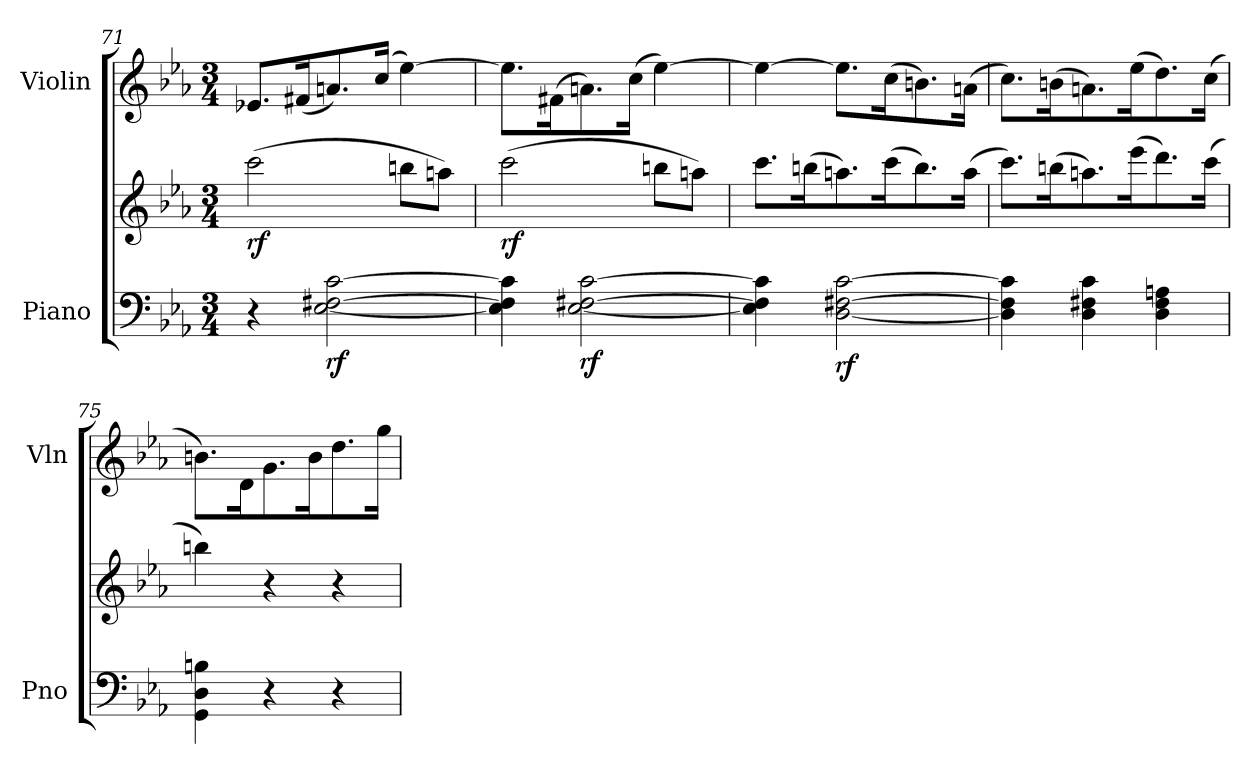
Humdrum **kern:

**kern	**kern	**dynam	**kern
*part2	*part2	*part2	*part1
*staff3	*staff2	*staff2/3	*staff1
*I"Piano	*	*	*I"Violin
*I'Pno	*	*	*I'Vln
*clefF4	*clefG2	*	*clefG2
*k[b-e-a-]	*k[b-e-a-]	*	*k[b-e-a-]
*M3/4	*M3/4	*	*M3/4
=71	=71	=71	=71
!	!	!LO:DY:b	!
4r	(>2ccc\	rf	8.e-X/L
.	.	.	(<16f#X/K
!	!	!LO:DY:b=2	!
[2E-\ [2F#X\ [2c\	.	rf	8.an/)
.	.	.	(>16cc/Jk
.	8bbn\L	.	[4ee-\)
.	8aan\J)	.	.
!!LO:LB:g=z
=72	=72	=72	=72
!	!	!LO:DY:b	!
4E-\] 4F#\] 4c\]	(>2ccc\	rf	8.ee-\L]
.	.	.	(>16f#X\K
!	!	!LO:DY:b=2	!
[2E-\ [2F#X\ [2c\	.	rf	8.an\)
.	.	.	(>16cc\Jk
.	8bbn\L	.	[4ee-\)
.	8aan\J)	.	.
=73	=73	=73	=73
4E-\] 4F#\] 4c\]	8.ccc\L	.	4ee-\_
.	(>16bbn\K	.	.
!	!	!LO:DY:b=2	!
[2D\ [2F#X\ [2c\	8.aan\)	rf	8.ee-\L]
.	(>16ccc\K	.	(>16cc\K
.	8.bb\)	.	8.bn\)
.	(>16aa\Jk	.	(>16an\Jk
=74	=74	=74	=74
4D\] 4F#\] 4c\]	8.ccc\L)	.	8.cc\L)
.	(>16bbn\K	.	(>16bn\K
4D\ 4F#X\ 4c\	8.aan\)	.	8.an\)
.	(>16eee-\K	.	(>16ee-\K
4D\ 4F#\ 4An\	8.ddd\)	.	8.dd\)
.	(>16ccc\Jk	.	(>16cc\Jk
=75	=75	=75	=75
4GG\ 4D\ 4Bn\	4bbn\)	.	8.bn\L)
.	.	.	16d\K
4r	4r	.	8.g\
.	.	.	16b\K
4r	4r	.	8.dd\
.	.	.	16gg\Jk
=	=	=	=
*-	*-	*-	*-
